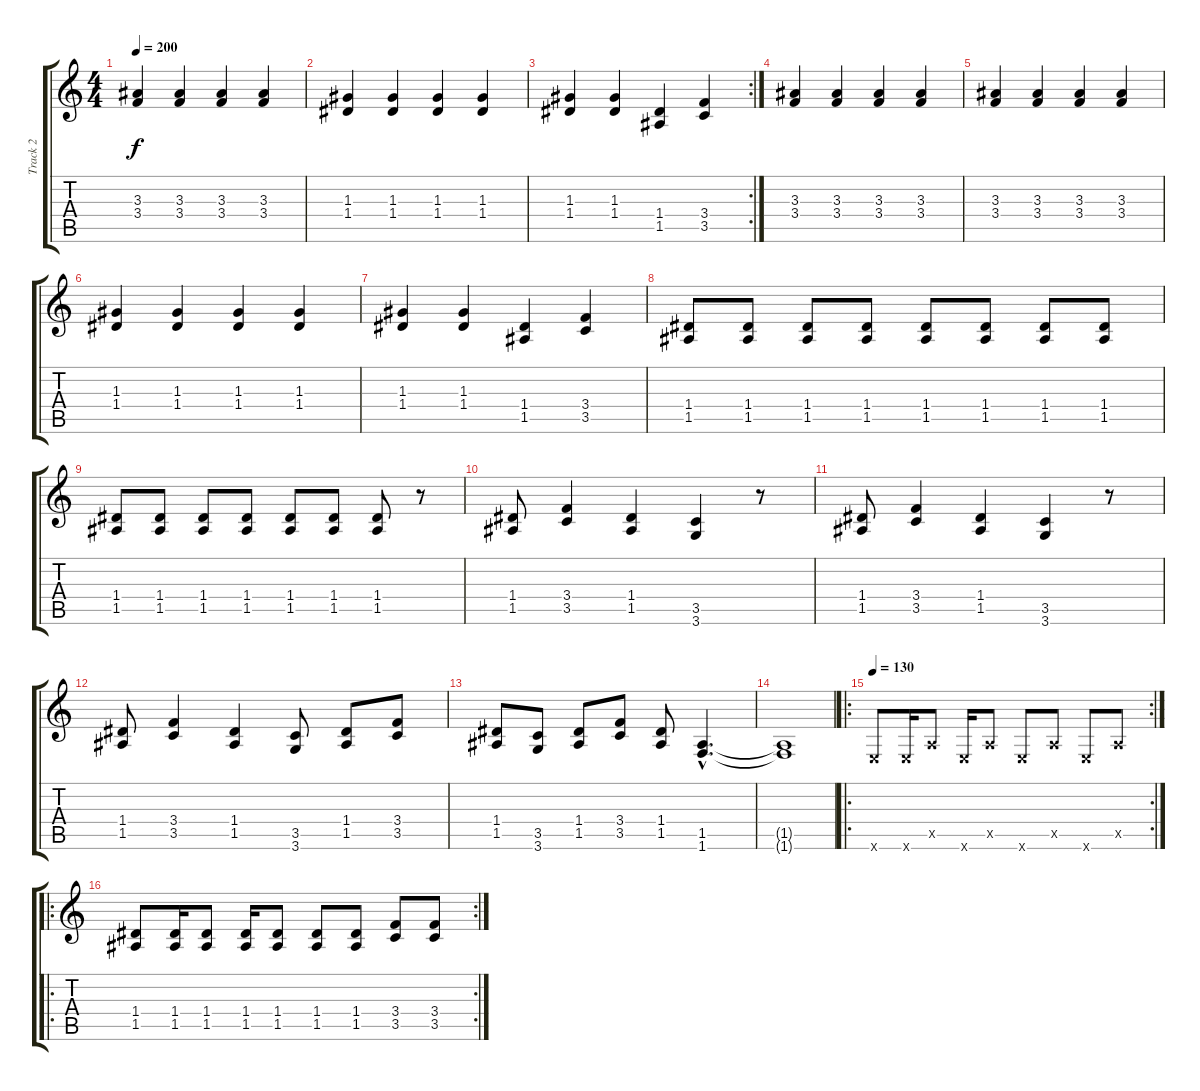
\track ("Track 2" "Track 2") {instrument distortionguitar}
\staff {score tabs}
\tuning (E4 B3 G3 D3 A2 E2) {hide}
\ts (4 4)
\tempo 200
\clef g2
\ks c
(3.3 3.4).4{dy f} (3.3 3.4).4 (3.3 3.4).4 (3.3 3.4).4 |
(1.3 1.4).4 (1.3 1.4).4 (1.3 1.4).4 (1.3 1.4).4 |
\rc 2
(1.3 1.4).4 (1.3 1.4).4 (1.4 1.5).4 (3.4 3.5).4 |
(3.3 3.4).4 (3.3 3.4).4 (3.3 3.4).4 (3.3 3.4).4 |
(3.3 3.4).4 (3.3 3.4).4 (3.3 3.4).4 (3.3 3.4).4 |
(1.3 1.4).4 (1.3 1.4).4 (1.3 1.4).4 (1.3 1.4).4 |
(1.3 1.4).4 (1.3 1.4).4 (1.4 1.5).4 (3.4 3.5).4 |
(1.4 1.5).8 (1.4 1.5).8 (1.4 1.5).8 (1.4 1.5).8 (1.4 1.5).8 (1.4 1.5).8 (1.4 1.5).8 (1.4 1.5).8 |
(1.4 1.5).8 (1.4 1.5).8 (1.4 1.5).8 (1.4 1.5).8 (1.4 1.5).8 (1.4 1.5).8 (1.4 1.5).8 r.8 |
(1.4 1.5).8 (3.4 3.5).4 (1.4 1.5).4 (3.5 3.6).4 r.8 |
(1.4 1.5).8 (3.4 3.5).4 (1.4 1.5).4 (3.5 3.6).4 r.8 |
(1.4 1.5).8 (3.4 3.5).4 (1.4 1.5).4 (3.5 3.6).8 (1.4 1.5).8 (3.4 3.5).8 |
(1.4 1.5).8 (3.5 3.6).8 (1.4 1.5).8 (3.4 3.5).8 (1.4 1.5).8 (1.5{hac} 1.6{hac}).4{d} |
(1.5{t} 1.6{t}).1 |
\ro
\rc 2
\tempo 130
0.6{x}.8 0.6{x}.16 0.5{x}.8 0.6{x}.16 0.5{x}.8 0.6{x}.8 0.5{x}.8 0.6{x}.8 0.5{x}.8 |
\ro
\rc 2
(1.4 1.5).8 (1.4 1.5).16 (1.4 1.5).8 (1.4 1.5).16 (1.4 1.5).8 (1.4 1.5).8 (1.4 1.5).8 (3.4 3.5).8 (3.4 3.5).8
